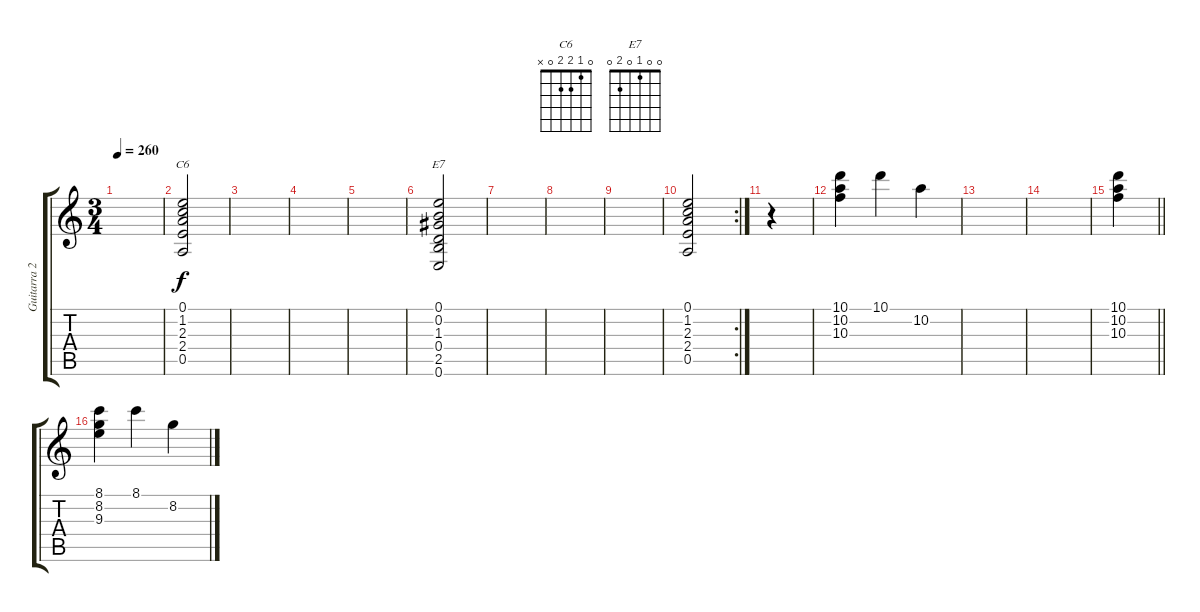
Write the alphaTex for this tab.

\track ("Guitarra 2" "Guitarra 2") {instrument electricguitarclean}
\staff {score tabs}
\tuning (E4 B3 G3 D3 A2 E2) {hide}
\chord ("C6" 0 1 2 2 0 x)
\chord ("E7" 0 0 1 0 2 0)
\ts (3 4)
\tempo 260
\clef g2
\ks c
|
(0.1 1.2 2.3 2.4 0.5).2{ch "C6"} |
|
|
|
(0.1 0.2 1.3 0.4 2.5 0.6).2{ch "E7"} |
|
|
|
\rc 2
(0.1 1.2 2.3 2.4 0.5).2 |
r.4 |
(10.1 10.2 10.3).4 10.1.4 10.2.4 |
|
|
\barLineRight lightlight
(10.1 10.2 10.3).4 |
(8.1 8.2 9.3).4 8.1.4 8.2.4
